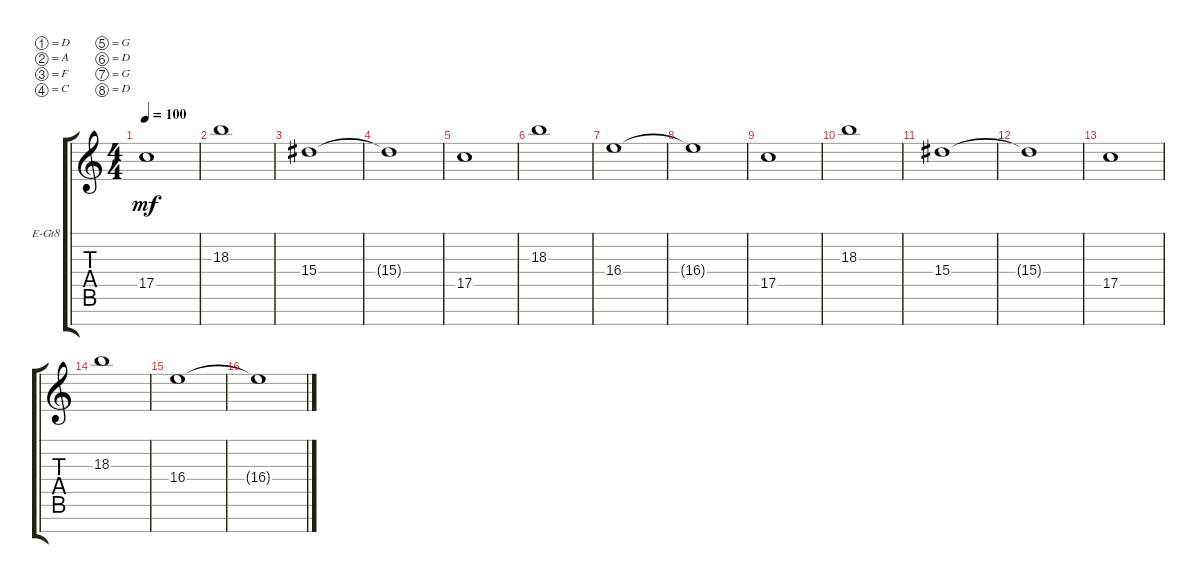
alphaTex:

\bracketExtendMode groupsimilarinstruments
\firstSystemTrackNameOrientation horizontal
\otherSystemsTrackNameOrientation horizontal
\track ("Tape Delay" "E-Gt8") {instrument overdrivenguitar}
\staff {score tabs}
\tuning (D4 A3 F3 C3 G2 D2 G1 D1)
\ts (4 4)
\tempo 100
\clef g2
\ks c
17.5.1{dy mf} |
18.3.1 |
15.4.1 |
15.4{t}.1 |
17.5.1 |
18.3.1 |
16.4.1 |
16.4{t}.1 |
17.5.1 |
18.3.1 |
15.4.1 |
15.4{t}.1 |
17.5.1 |
18.3.1 |
16.4.1 |
16.4{t}.1
